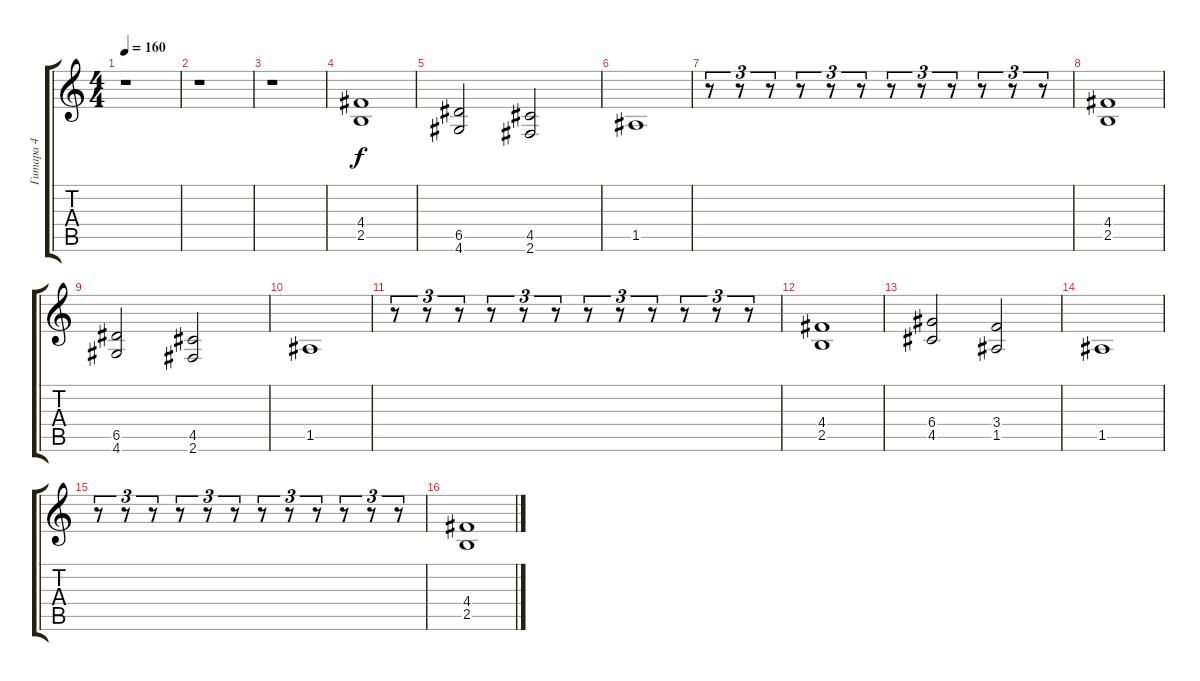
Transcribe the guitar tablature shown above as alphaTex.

\track ("Гитара 4" "Гитара 4") {instrument distortionguitar}
\staff {score tabs}
\tuning (E4 B3 G3 D3 A2 E2) {hide}
\ts (4 4)
\tempo 160
\clef g2
\ks c
r.1{dy f} |
r.1 |
r.1 |
(4.4 2.5).1 |
(6.5 4.6).2 (4.5 2.6).2 |
1.5.1 |
r.8{tu (3 2)} r.8{tu (3 2)} r.8{tu (3 2)} r.8{tu (3 2)} r.8{tu (3 2)} r.8{tu (3 2)} r.8{tu (3 2)} r.8{tu (3 2)} r.8{tu (3 2)} r.8{tu (3 2)} r.8{tu (3 2)} r.8{tu (3 2)} |
(4.4 2.5).1 |
(6.5 4.6).2 (4.5 2.6).2 |
1.5.1 |
r.8{tu (3 2)} r.8{tu (3 2)} r.8{tu (3 2)} r.8{tu (3 2)} r.8{tu (3 2)} r.8{tu (3 2)} r.8{tu (3 2)} r.8{tu (3 2)} r.8{tu (3 2)} r.8{tu (3 2)} r.8{tu (3 2)} r.8{tu (3 2)} |
(4.4 2.5).1 |
(6.4 4.5).2 (3.4 1.5).2 |
1.5.1 |
r.8{tu (3 2)} r.8{tu (3 2)} r.8{tu (3 2)} r.8{tu (3 2)} r.8{tu (3 2)} r.8{tu (3 2)} r.8{tu (3 2)} r.8{tu (3 2)} r.8{tu (3 2)} r.8{tu (3 2)} r.8{tu (3 2)} r.8{tu (3 2)} |
(4.4 2.5).1
